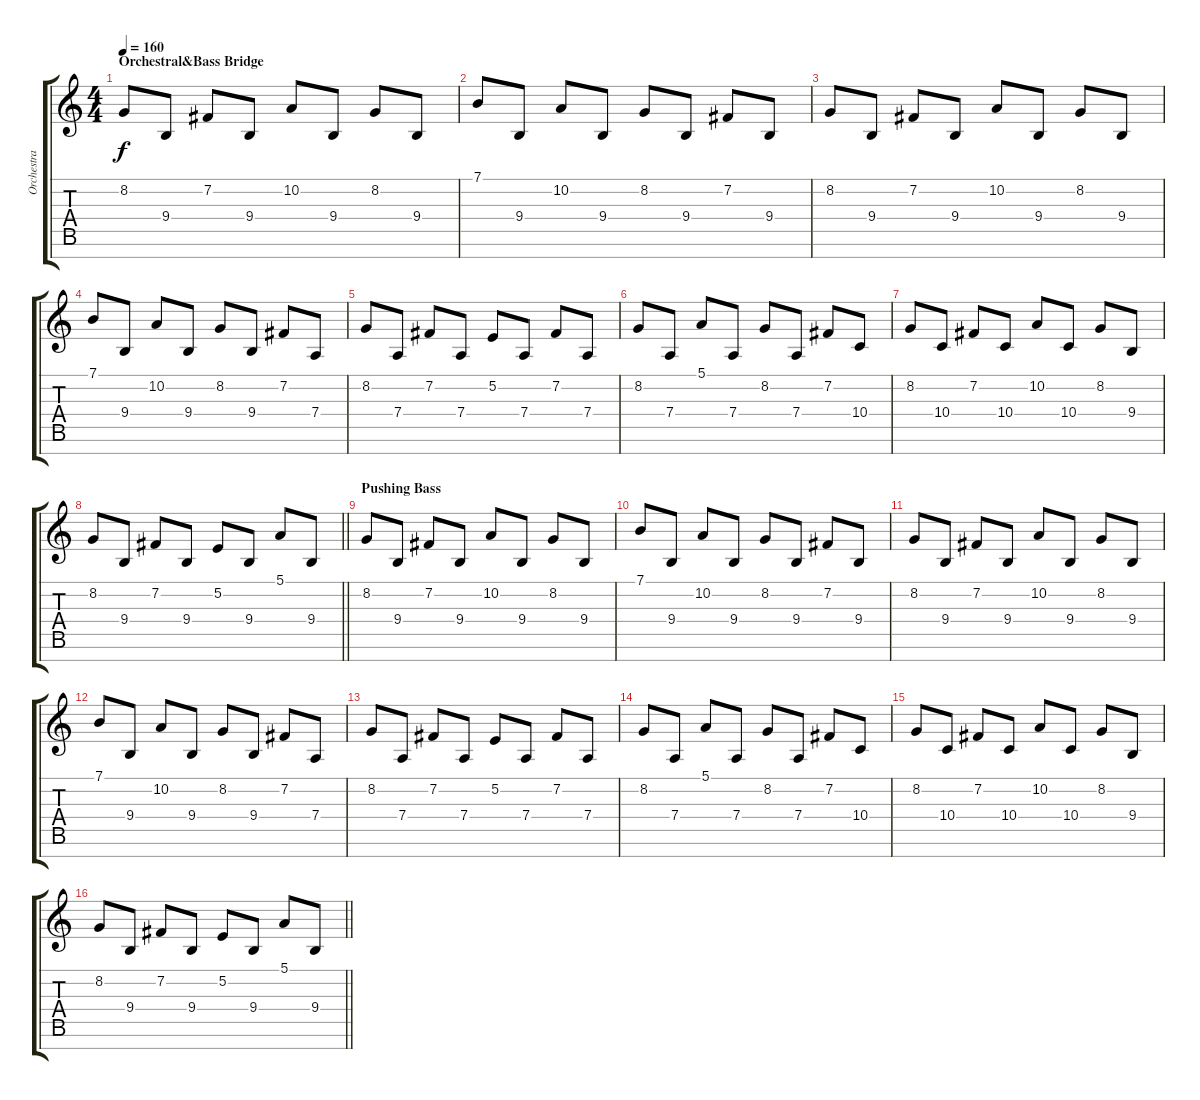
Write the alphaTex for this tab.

\track ("Orchestra" "Orchestra") {instrument stringensemble1}
\staff {score tabs}
\tuning (E4 B3 G3 D3 A2 E2 B1) {hide}
\ts (4 4)
\section ("" "Orchestral&Bass Bridge")
\tempo 160
\clef g2
\ks aminor
8.2.8{dy f} 9.4.8 7.2.8 9.4.8 10.2.8 9.4.8 8.2.8 9.4.8 |
7.1.8 9.4.8 10.2.8 9.4.8 8.2.8 9.4.8 7.2.8 9.4.8 |
8.2.8 9.4.8 7.2.8 9.4.8 10.2.8 9.4.8 8.2.8 9.4.8 |
7.1.8 9.4.8 10.2.8 9.4.8 8.2.8 9.4.8 7.2.8 7.4.8 |
8.2.8 7.4.8 7.2.8 7.4.8 5.2.8 7.4.8 7.2.8 7.4.8 |
8.2.8 7.4.8 5.1.8 7.4.8 8.2.8 7.4.8 7.2.8 10.4.8 |
8.2.8 10.4.8 7.2.8 10.4.8 10.2.8 10.4.8 8.2.8 9.4.8 |
\barLineRight lightlight
8.2.8 9.4.8 7.2.8 9.4.8 5.2.8 9.4.8 5.1.8 9.4.8 |
\section ("" "Pushing Bass")
8.2.8 9.4.8 7.2.8 9.4.8 10.2.8 9.4.8 8.2.8 9.4.8 |
7.1.8 9.4.8 10.2.8 9.4.8 8.2.8 9.4.8 7.2.8 9.4.8 |
8.2.8 9.4.8 7.2.8 9.4.8 10.2.8 9.4.8 8.2.8 9.4.8 |
7.1.8 9.4.8 10.2.8 9.4.8 8.2.8 9.4.8 7.2.8 7.4.8 |
8.2.8 7.4.8 7.2.8 7.4.8 5.2.8 7.4.8 7.2.8 7.4.8 |
8.2.8 7.4.8 5.1.8 7.4.8 8.2.8 7.4.8 7.2.8 10.4.8 |
8.2.8 10.4.8 7.2.8 10.4.8 10.2.8 10.4.8 8.2.8 9.4.8 |
\barLineRight lightlight
8.2.8 9.4.8 7.2.8 9.4.8 5.2.8 9.4.8 5.1.8 9.4.8
